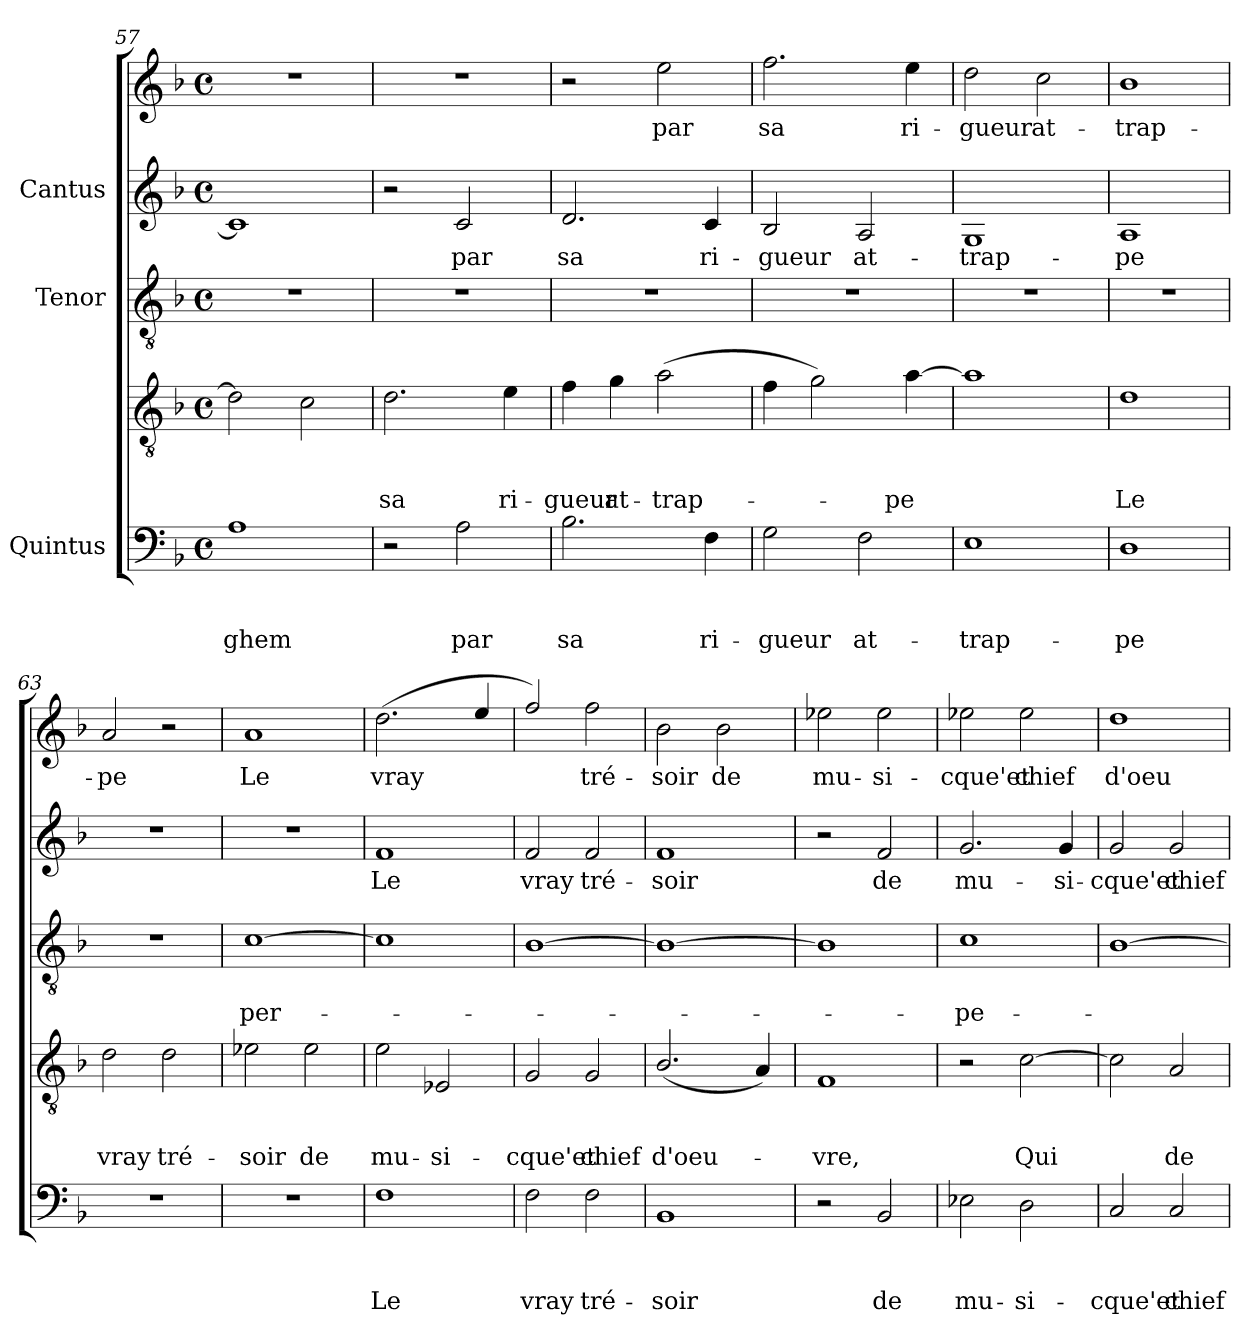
**kern	**text	**text	**text	**kern	**text	**text	**text	**kern	**text	**text	**kern	**text	**kern	**text
*part3	*part3	*part3	*part3	*part3	*part3	*part3	*part3	*part2	*part2	*part2	*part1	*part1	*part1	*part1
*staff5	*staff5	*staff5	*staff5	*staff4	*staff4	*staff4	*staff4	*staff3	*staff3	*staff3	*staff2	*staff2	*staff1	*staff1
*I"Quintus	*	*	*	*	*	*	*	*I"Tenor	*	*	*I"Cantus	*	*	*
!!LO:LB:g=z
*clefF4	*	*	*	*clefGv2	*	*	*	*clefGv2	*	*	*clefG2	*	*clefG2	*
*k[b-]	*	*	*	*k[b-]	*	*	*	*k[b-]	*	*	*k[b-]	*	*k[b-]	*
*F:	*	*	*	*F:	*	*	*	*F:	*	*	*F:	*	*F:	*
*M4/4	*	*	*	*M4/4	*	*	*	*M4/4	*	*	*M4/4	*	*M4/4	*
*met(c)	*	*	*	*met(c)	*	*	*	*met(c)	*	*	*met(c)	*	*met(c)	*
=57	=57	=57	=57	=57	=57	=57	=57	=57	=57	=57	=57	=57	=57	=57
!	!	!	!LO:LY:b	!	!	!	!	!	!	!	!	!	!	!
1A	.	.	-ghem	2d\]	.	.	.	1r	.	.	1c]	.	1r	.
.	.	.	.	2c\	.	.	.	.	.	.	.	.	.	.
!!LO:LB:g=z
=58	=58	=58	=58	=58	=58	=58	=58	=58	=58	=58	=58	=58	=58	=58
!	!	!	!	!	!	!	!LO:LY:b	!	!	!	!	!	!	!
2r	.	.	.	2.d\	.	.	sa	1r	.	.	2r	.	1r	.
!	!	!	!LO:LY:b	!	!	!	!	!	!	!	!	!	!	!
2A\	.	.	-par	.	.	.	.	.	.	.	2c/	par	.	.
!	!	!	!	!	!	!	!LO:LY:b	!	!	!	!	!	!	!
.	.	.	.	4e\	.	.	ri-	.	.	.	.	.	.	.
!!LO:PB:g=z
=59	=59	=59	=59	=59	=59	=59	=59	=59	=59	=59	=59	=59	=59	=59
!	!	!	!LO:LY:b	!	!	!	!LO:LY:b	!	!	!	!	!LO:LY:b	!	!
2.B-\	.	.	-sa	4f\	.	.	gueur	1r	.	.	2.d/	sa	2r	.
!	!	!	!	!	!	!	!LO:LY:b	!	!	!	!	!	!	!
.	.	.	.	4g\	.	.	at-	.	.	.	.	.	.	.
!	!	!	!	!	!	!	!LO:LY:b	!	!	!	!	!	!	!LO:LY:b
.	.	.	.	(>2a\	.	.	-trap-	.	.	.	.	.	2ee\	par
!	!	!	!LO:LY:b	!	!	!	!	!	!	!	!	!LO:LY:b	!	!
4F\	.	.	ri-	.	.	.	.	.	.	.	4c/	ri-	.	.
!!LO:LB:g=z
=60	=60	=60	=60	=60	=60	=60	=60	=60	=60	=60	=60	=60	=60	=60
!	!	!	!LO:LY:b	!	!	!	!	!	!	!	!	!LO:LY:b	!	!LO:LY:b
2G\	.	.	gueur	4f\	.	.	.	1r	.	.	2B-/	-gueur	2.ff\	-sa
.	.	.	.	2g\)	.	.	.	.	.	.	.	.	.	.
!	!	!	!LO:LY:b	!	!	!	!	!	!	!	!	!LO:LY:b	!	!
2F\	.	.	at-	.	.	.	.	.	.	.	2A/	at-	.	.
!	!	!	!	!	!	!	!LO:LY:b	!	!	!	!	!	!	!LO:LY:b
.	.	.	.	[>4a\	.	.	-pe	.	.	.	.	.	4ee\	ri-
!!LO:LB:g=z
=61	=61	=61	=61	=61	=61	=61	=61	=61	=61	=61	=61	=61	=61	=61
!	!	!	!LO:LY:b	!	!	!	!	!	!	!	!	!LO:LY:b	!	!LO:LY:b
1E	.	.	-trap-	1a]	.	.	.	1r	.	.	1G	-trap-	2dd\	-gueur
!	!	!	!	!	!	!	!	!	!	!	!	!	!	!LO:LY:b
.	.	.	.	.	.	.	.	.	.	.	.	.	2cc\	at-
!!LO:PB:g=z
=62	=62	=62	=62	=62	=62	=62	=62	=62	=62	=62	=62	=62	=62	=62
!	!	!	!LO:LY:b	!	!	!	!LO:LY:b	!	!	!	!	!LO:LY:b	!	!LO:LY:b
1D	.	.	pe	1d	.	.	-Le	1r	.	.	1A	-pe	1b-	-trap-
!!LO:LB:g=z
=63	=63	=63	=63	=63	=63	=63	=63	=63	=63	=63	=63	=63	=63	=63
!	!	!	!	!	!	!	!LO:LY:b	!	!	!	!	!	!	!LO:LY:b
1r	.	.	.	2d\	.	.	vray	1r	.	.	1r	.	2a/	pe
!	!	!	!	!	!	!	!LO:LY:b	!	!	!	!	!	!	!
.	.	.	.	2d\	.	.	tré-	.	.	.	.	.	2r	.
!!LO:LB:g=z
=64	=64	=64	=64	=64	=64	=64	=64	=64	=64	=64	=64	=64	=64	=64
!	!	!	!	!	!	!	!LO:LY:b	!	!	!LO:LY:b	!	!	!	!LO:LY:b
1r	.	.	.	2e-X\	.	.	-soir	[>1c	.	per-	1r	.	1a	Le
!	!	!	!	!	!	!	!LO:LY:b	!	!	!	!	!	!	!
.	.	.	.	2e-\	.	.	de	.	.	.	.	.	.	.
!!LO:LB:g=z
=65	=65	=65	=65	=65	=65	=65	=65	=65	=65	=65	=65	=65	=65	=65
!	!	!	!LO:LY:b	!	!	!	!LO:LY:b	!	!	!	!	!LO:LY:b	!	!LO:LY:b
1F	.	.	-Le	2e\	.	.	mu-	1c]	.	.	1f	Le	(>2.dd\	vray
!	!	!	!	!	!	!	!LO:LY:b	!	!	!	!	!	!	!
.	.	.	.	2E-X/	.	.	-si-	.	.	.	.	.	.	.
.	.	.	.	.	.	.	.	.	.	.	.	.	4ee/	.
!!LO:PB:g=z
=66	=66	=66	=66	=66	=66	=66	=66	=66	=66	=66	=66	=66	=66	=66
!	!	!	!LO:LY:b	!	!	!	!LO:LY:b	!	!	!	!	!LO:LY:b	!	!
2F\	.	.	vray	2G/	.	.	cque'et	[>1B-	.	.	2f/	-vray	2ff/)	.
!	!	!	!LO:LY:b	!	!	!	!LO:LY:b	!	!	!	!	!LO:LY:b	!	!LO:LY:b
2F\	.	.	tré-	2G/	.	.	chief	.	.	.	2f/	tré-	2ff\	tré-
!!LO:LB:g=z
=67	=67	=67	=67	=67	=67	=67	=67	=67	=67	=67	=67	=67	=67	=67
!	!	!	!LO:LY:b	!	!	!	!LO:LY:b	!	!	!	!	!LO:LY:b	!	!LO:LY:b
1BB-	.	.	-soir	(<2.B-/	.	.	-d'oeu-	1B-_	.	.	1f	soir	2b-\	-soir
!	!	!	!	!	!	!	!	!	!	!	!	!	!	!LO:LY:b
.	.	.	.	.	.	.	.	.	.	.	.	.	2b-\	de
.	.	.	.	4A/)	.	.	.	.	.	.	.	.	.	.
!!LO:LB:g=z
=68	=68	=68	=68	=68	=68	=68	=68	=68	=68	=68	=68	=68	=68	=68
!	!	!	!	!	!	!	!LO:LY:b	!	!	!	!	!	!	!LO:LY:b
2r	.	.	.	1F	.	.	vre,	1B-]	.	.	2r	.	2ee-X\	mu-
!	!	!	!LO:LY:b	!	!	!	!	!	!	!	!	!LO:LY:b	!	!LO:LY:b
2BB-/	.	.	de	.	.	.	.	.	.	.	2f/	-de	2ee-\	-si-
!!LO:PB:g=z
=69	=69	=69	=69	=69	=69	=69	=69	=69	=69	=69	=69	=69	=69	=69
!	!	!	!LO:LY:b	!	!	!	!	!	!	!LO:LY:b	!	!LO:LY:b	!	!LO:LY:b
2E-X\	.	.	mu-	2r	.	.	.	1c	.	-pe-	2.g/	mu-	2ee-X\	cque'et
!	!	!	!LO:LY:b	!	!	!	!LO:LY:b	!	!	!	!	!	!	!LO:LY:b
2D\	.	.	-si-	[>2c\	.	.	Qui	.	.	.	.	.	2ee-\	chief
!	!	!	!	!	!	!	!	!	!	!	!	!LO:LY:b	!	!
.	.	.	.	.	.	.	.	.	.	.	4g/	-si-	.	.
!!LO:LB:g=z
=70	=70	=70	=70	=70	=70	=70	=70	=70	=70	=70	=70	=70	=70	=70
!	!	!	!LO:LY:b	!	!	!	!	!	!	!	!	!LO:LY:b	!	!LO:LY:b
2C/	.	.	cque'et	2c\]	.	.	.	[>1B-	.	.	2g/	-cque'et	1dd	-d'oeu-
!	!	!	!LO:LY:b	!	!	!	!LO:LY:b	!	!	!	!	!LO:LY:b	!	!
2C/	.	.	chief	2A/	.	.	-de	.	.	.	2g/	chief	.	.
=	=	=	=	=	=	=	=	=	=	=	=	=	=	=
*-	*-	*-	*-	*-	*-	*-	*-	*-	*-	*-	*-	*-	*-	*-
